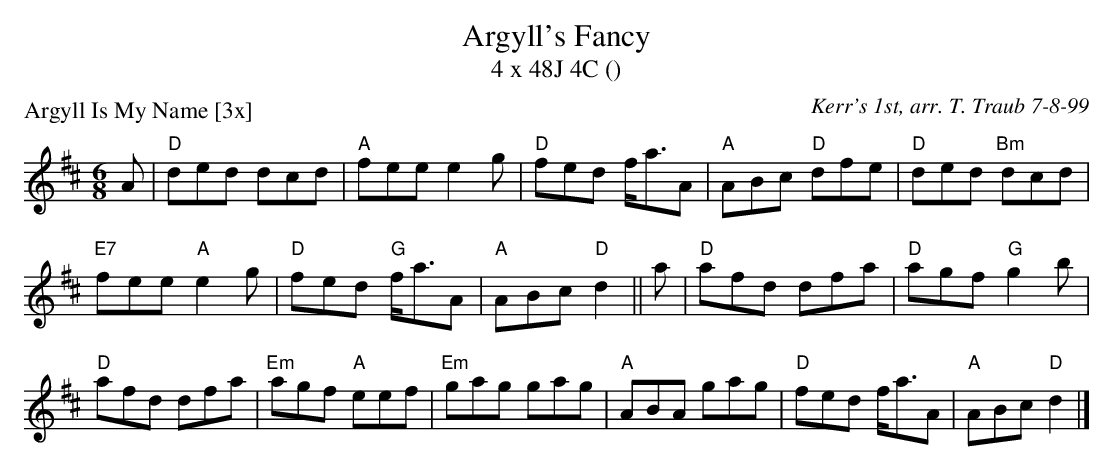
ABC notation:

X:1
T: Argyll's Fancy
T: 4 x 48J 4C ()
P: Argyll Is My Name [3x]
C: Kerr's 1st, arr. T. Traub 7-8-99
M: 6/8
K: D
L: 1/8
A|"D"ded dcd|"A"fee e2 g|"D"fed f<aA|"A"ABc "D"dfe|"D"ded "Bm"dcd|
"E7"fee "A"e2 g|"D"fed "G"f<aA |"A"ABc "D"d2|| a |"D"afd dfa|"D"agf "G"g2 b|
"D"afd dfa|"Em"agf "A"eef |"Em"gag gag|"A"ABA gag|"D"fed f<aA|"A"ABc "D"d2 |]
